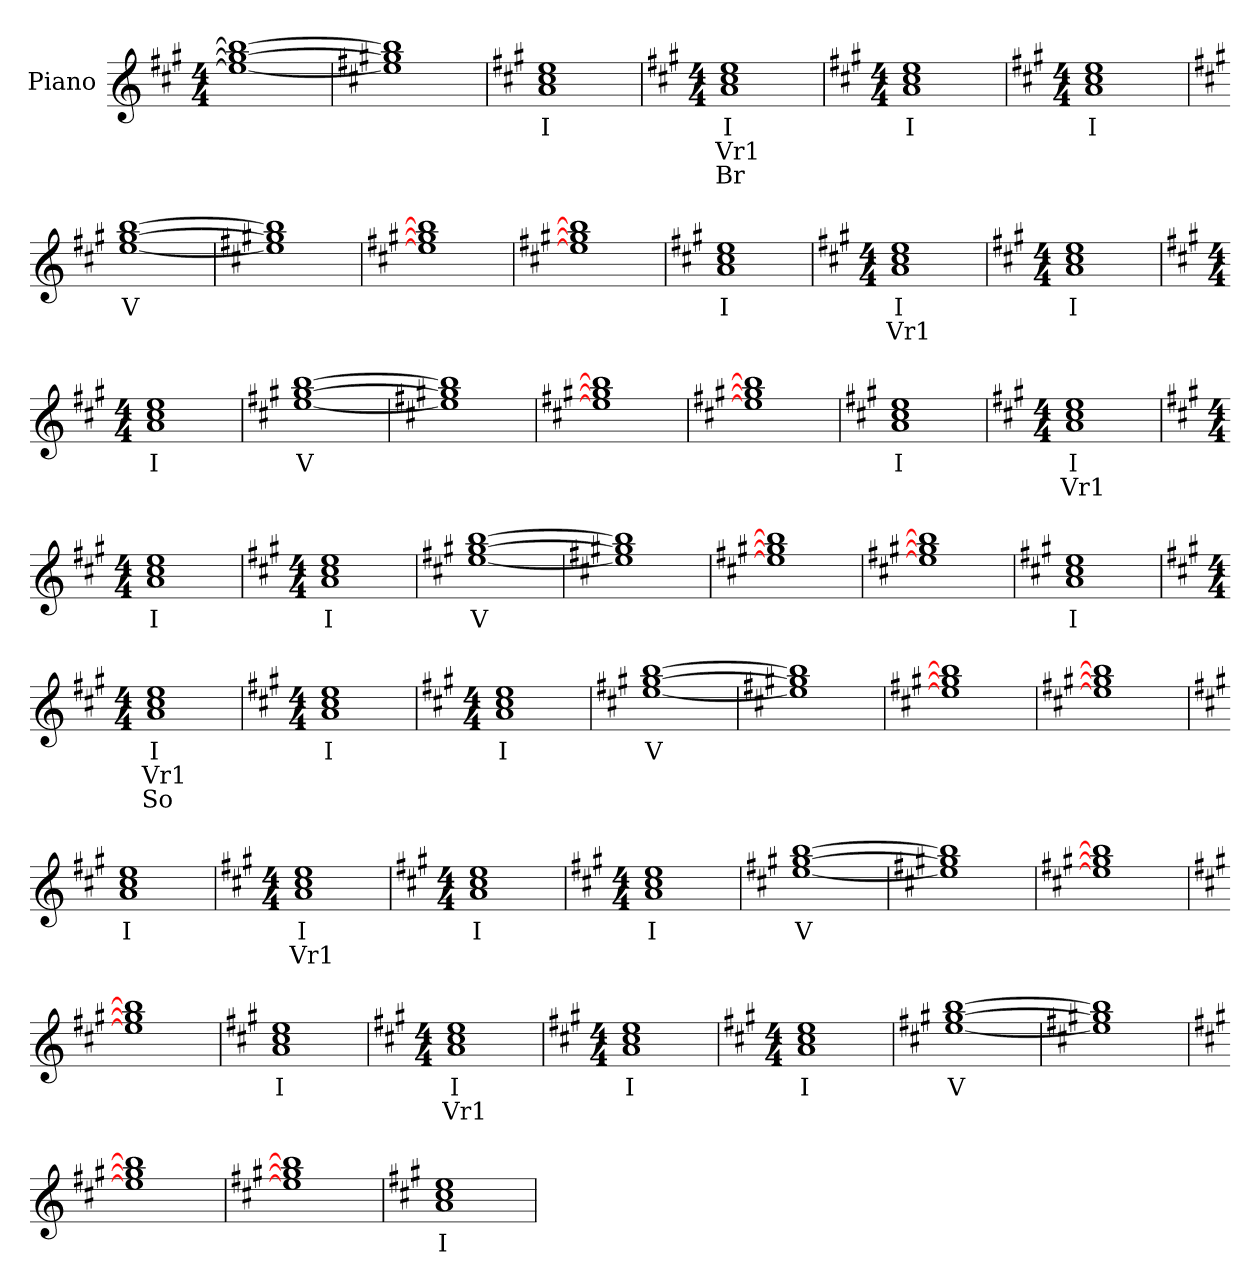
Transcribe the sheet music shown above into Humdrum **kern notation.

**kern	**text	**text	**text
*part1	*part1	*part1	*part1
*staff1	*staff1	*staff1	*staff1
*I"Piano	*	*	*
*I'Pno	*	*	*
*k[f#c#g#]	*	*	*
*A:	*	*	*
*M4/4	*	*	*
=	=	=	=
1ee_ 1gg#_ 1bb_	.	.	.
=	=	=	=
*k[f#c#g#]	*	*	*
*A:	*	*	*
1ee] 1gg#] 1bb]	.	.	.
=	=	=	=
*k[f#c#g#]	*	*	*
*A:	*	*	*
1a 1cc# 1ee	I	.	.
=	=	=	=
*k[f#c#g#]	*	*	*
*A:	*	*	*
*M4/4	*	*	*
1a 1cc# 1ee	I	Vr1	Br
=	=	=	=
*k[f#c#g#]	*	*	*
*A:	*	*	*
*M4/4	*	*	*
1a 1cc# 1ee	I	.	.
=	=	=	=
*k[f#c#g#]	*	*	*
*A:	*	*	*
*M4/4	*	*	*
1a 1cc# 1ee	I	.	.
=	=	=	=
*k[f#c#g#]	*	*	*
*A:	*	*	*
[1ee [1gg# [1bb	V	.	.
=	=	=	=
*k[f#c#g#]	*	*	*
*A:	*	*	*
1ee] 1gg#] 1bb]	.	.	.
=	=	=	=
*k[f#c#g#]	*	*	*
*A:	*	*	*
1ee] 1gg#] 1bb]	.	.	.
=	=	=	=
*k[f#c#g#]	*	*	*
*A:	*	*	*
1ee] 1gg#] 1bb]	.	.	.
=	=	=	=
*k[f#c#g#]	*	*	*
*A:	*	*	*
1a 1cc# 1ee	I	.	.
=	=	=	=
*k[f#c#g#]	*	*	*
*A:	*	*	*
*M4/4	*	*	*
1a 1cc# 1ee	I	Vr1	.
=	=	=	=
*k[f#c#g#]	*	*	*
*A:	*	*	*
*M4/4	*	*	*
1a 1cc# 1ee	I	.	.
=	=	=	=
*k[f#c#g#]	*	*	*
*A:	*	*	*
*M4/4	*	*	*
1a 1cc# 1ee	I	.	.
=	=	=	=
*k[f#c#g#]	*	*	*
*A:	*	*	*
[1ee [1gg# [1bb	V	.	.
=	=	=	=
*k[f#c#g#]	*	*	*
*A:	*	*	*
1ee] 1gg#] 1bb]	.	.	.
=	=	=	=
*k[f#c#g#]	*	*	*
*A:	*	*	*
1ee] 1gg#] 1bb]	.	.	.
=	=	=	=
*k[f#c#g#]	*	*	*
*A:	*	*	*
1ee] 1gg#] 1bb]	.	.	.
=	=	=	=
*k[f#c#g#]	*	*	*
*A:	*	*	*
1a 1cc# 1ee	I	.	.
=	=	=	=
*k[f#c#g#]	*	*	*
*A:	*	*	*
*M4/4	*	*	*
1a 1cc# 1ee	I	Vr1	.
=	=	=	=
*k[f#c#g#]	*	*	*
*A:	*	*	*
*M4/4	*	*	*
1a 1cc# 1ee	I	.	.
=	=	=	=
*k[f#c#g#]	*	*	*
*A:	*	*	*
*M4/4	*	*	*
1a 1cc# 1ee	I	.	.
=	=	=	=
*k[f#c#g#]	*	*	*
*A:	*	*	*
[1ee [1gg# [1bb	V	.	.
=	=	=	=
*k[f#c#g#]	*	*	*
*A:	*	*	*
1ee] 1gg#] 1bb]	.	.	.
=	=	=	=
*k[f#c#g#]	*	*	*
*A:	*	*	*
1ee] 1gg#] 1bb]	.	.	.
=	=	=	=
*k[f#c#g#]	*	*	*
*A:	*	*	*
1ee] 1gg#] 1bb]	.	.	.
=	=	=	=
*k[f#c#g#]	*	*	*
*A:	*	*	*
1a 1cc# 1ee	I	.	.
=	=	=	=
*k[f#c#g#]	*	*	*
*A:	*	*	*
*M4/4	*	*	*
1a 1cc# 1ee	I	Vr1	So
=	=	=	=
*k[f#c#g#]	*	*	*
*A:	*	*	*
*M4/4	*	*	*
1a 1cc# 1ee	I	.	.
=	=	=	=
*k[f#c#g#]	*	*	*
*A:	*	*	*
*M4/4	*	*	*
1a 1cc# 1ee	I	.	.
=	=	=	=
*k[f#c#g#]	*	*	*
*A:	*	*	*
[1ee [1gg# [1bb	V	.	.
=	=	=	=
*k[f#c#g#]	*	*	*
*A:	*	*	*
1ee] 1gg#] 1bb]	.	.	.
=	=	=	=
*k[f#c#g#]	*	*	*
*A:	*	*	*
1ee] 1gg#] 1bb]	.	.	.
=	=	=	=
*k[f#c#g#]	*	*	*
*A:	*	*	*
1ee] 1gg#] 1bb]	.	.	.
=	=	=	=
*k[f#c#g#]	*	*	*
*A:	*	*	*
1a 1cc# 1ee	I	.	.
=	=	=	=
*k[f#c#g#]	*	*	*
*A:	*	*	*
*M4/4	*	*	*
1a 1cc# 1ee	I	Vr1	.
=	=	=	=
*k[f#c#g#]	*	*	*
*A:	*	*	*
*M4/4	*	*	*
1a 1cc# 1ee	I	.	.
=	=	=	=
*k[f#c#g#]	*	*	*
*A:	*	*	*
*M4/4	*	*	*
1a 1cc# 1ee	I	.	.
=	=	=	=
*k[f#c#g#]	*	*	*
*A:	*	*	*
[1ee [1gg# [1bb	V	.	.
=	=	=	=
*k[f#c#g#]	*	*	*
*A:	*	*	*
1ee] 1gg#] 1bb]	.	.	.
=	=	=	=
*k[f#c#g#]	*	*	*
*A:	*	*	*
1ee] 1gg#] 1bb]	.	.	.
=	=	=	=
*k[f#c#g#]	*	*	*
*A:	*	*	*
1ee] 1gg#] 1bb]	.	.	.
=	=	=	=
*k[f#c#g#]	*	*	*
*A:	*	*	*
1a 1cc# 1ee	I	.	.
=	=	=	=
*k[f#c#g#]	*	*	*
*A:	*	*	*
*M4/4	*	*	*
1a 1cc# 1ee	I	Vr1	.
=	=	=	=
*k[f#c#g#]	*	*	*
*A:	*	*	*
*M4/4	*	*	*
1a 1cc# 1ee	I	.	.
=	=	=	=
*k[f#c#g#]	*	*	*
*A:	*	*	*
*M4/4	*	*	*
1a 1cc# 1ee	I	.	.
=	=	=	=
*k[f#c#g#]	*	*	*
*A:	*	*	*
[1ee [1gg# [1bb	V	.	.
=	=	=	=
*k[f#c#g#]	*	*	*
*A:	*	*	*
1ee] 1gg#] 1bb]	.	.	.
=	=	=	=
*k[f#c#g#]	*	*	*
*A:	*	*	*
1ee] 1gg#] 1bb]	.	.	.
=	=	=	=
*k[f#c#g#]	*	*	*
*A:	*	*	*
1ee] 1gg#] 1bb]	.	.	.
=	=	=	=
*k[f#c#g#]	*	*	*
*A:	*	*	*
1a 1cc# 1ee	I	.	.
=	=	=	=
*-	*-	*-	*-
